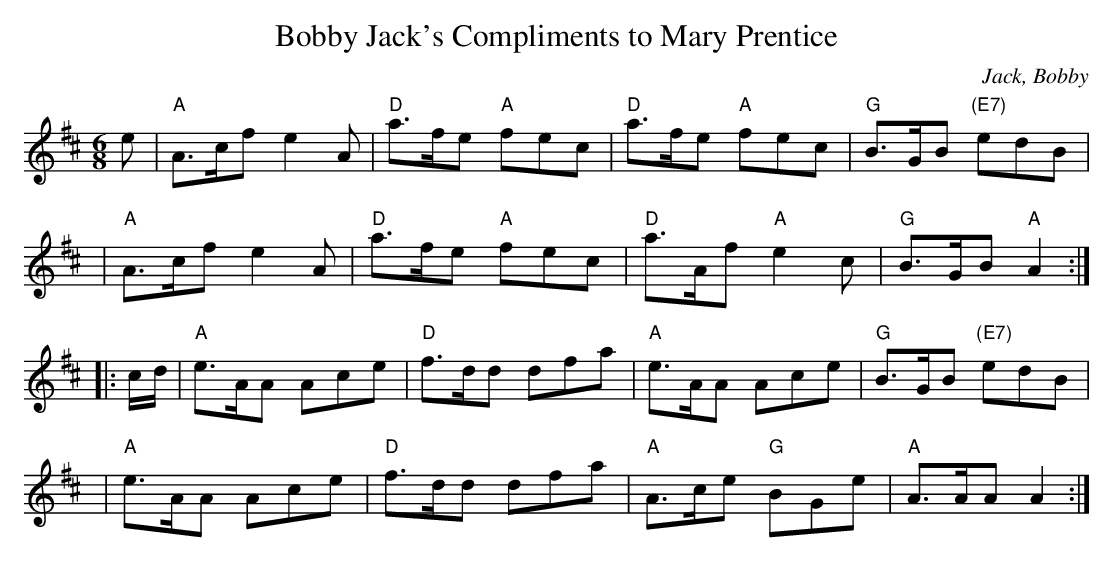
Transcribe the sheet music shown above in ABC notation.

X:1
T:Bobby Jack's Compliments to Mary Prentice
C:Jack, Bobby
M:6/8
L:1/8
K:Amix
e \
| "A"A>cf e2A | "D"a>fe "A"fec | "D"a>fe "A"fec | "G"B>GB "(E7)"edB |
y2 \
| "A"A>cf e2A | "D"a>fe "A"fec | "D"a>Af "A"e2c  | "G"B>GB "A"A2 :|
|: c/d/ \
| "A"e>AA Ace | "D"f>dd dfa | "A"e>AA    Ace | "G"B>GB "(E7)"edB |
y3 \
| "A"e>AA Ace | "D"f>dd dfa | "A"A>ce "G"BGe | "A"A>AA  A2 :|
